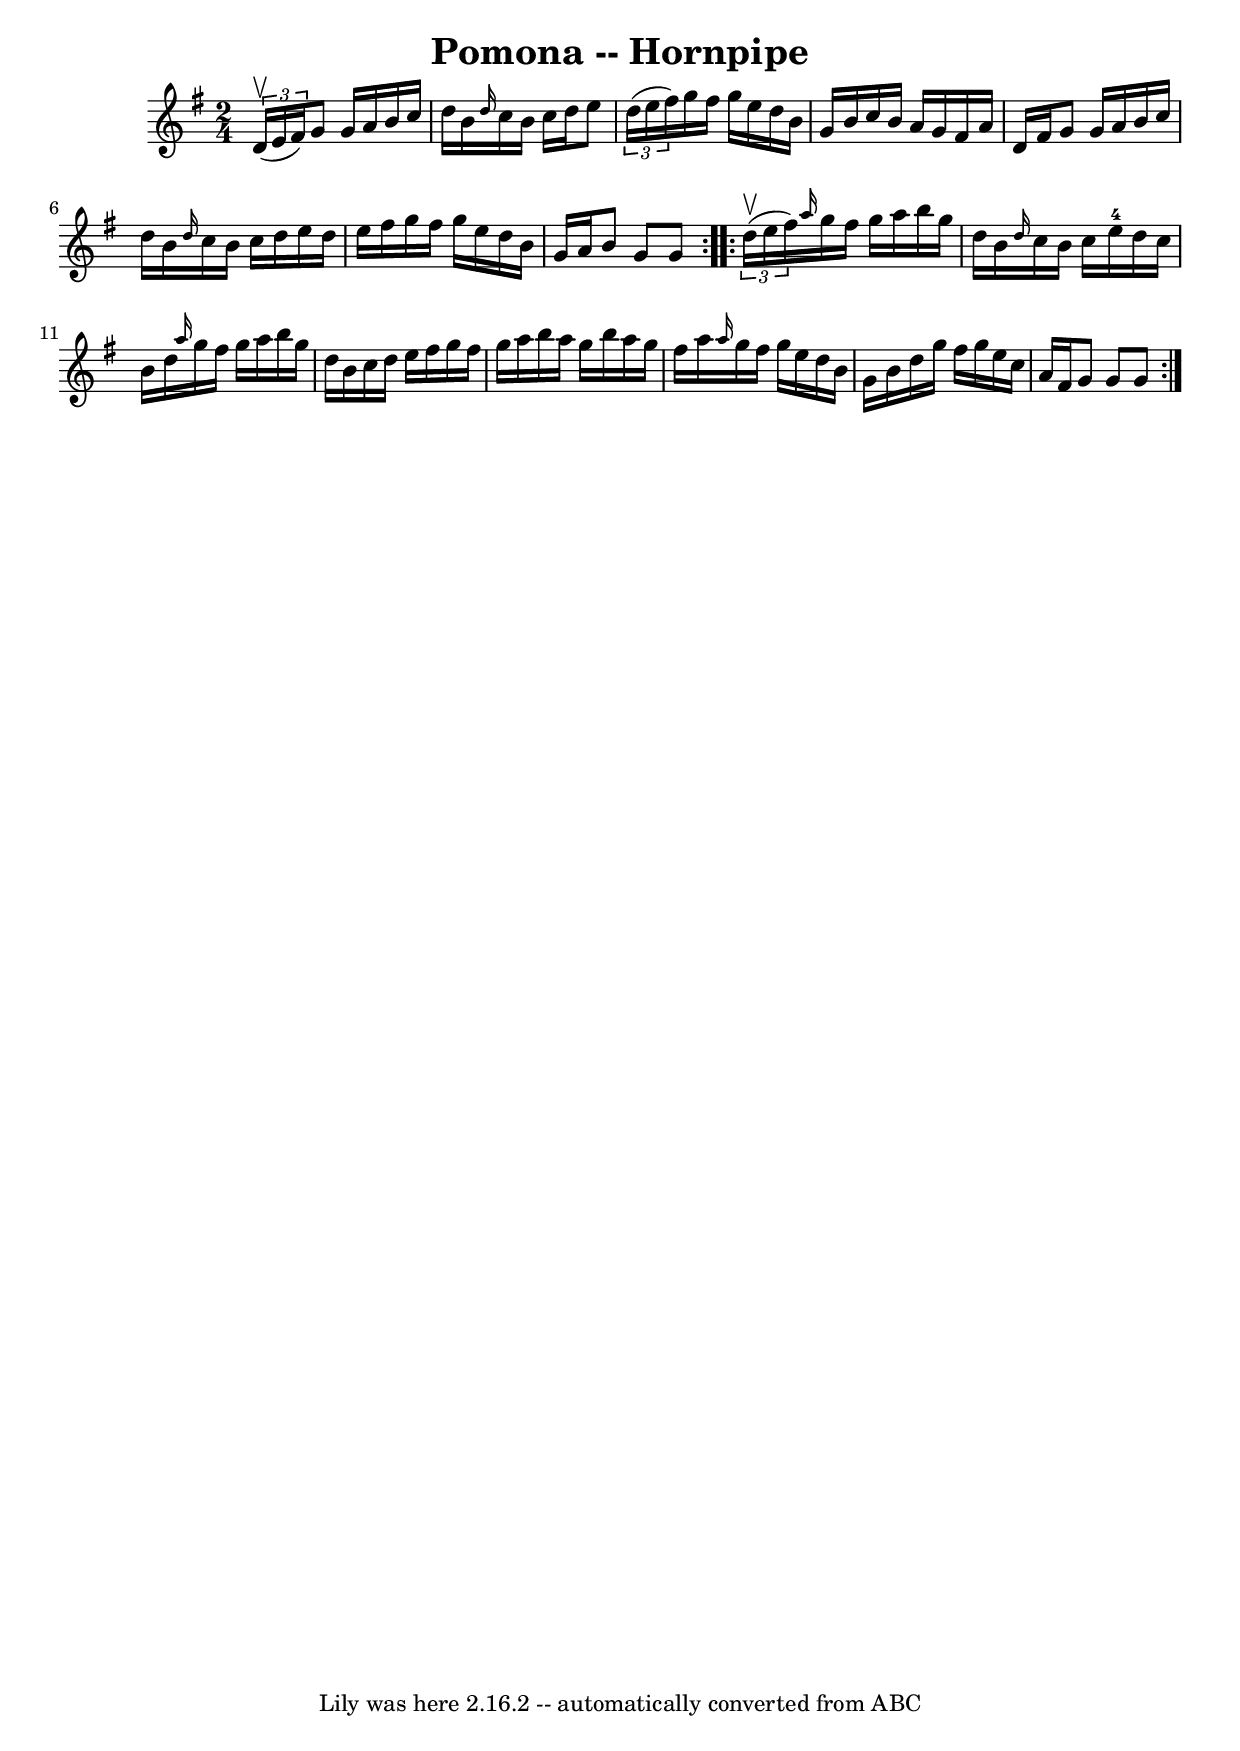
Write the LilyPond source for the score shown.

\version "2.7.40"
\include "Mammoth.ily"
\header {
	%% book = "Cole's 1000 Fiddle Tunes"
	crossRefNumber = "1"
	footnotes = ""
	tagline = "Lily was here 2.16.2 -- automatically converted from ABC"
	title = "Pomona -- Hornpipe"
}
voicedefault =  {


\repeat volta 2 {
\time 2/4 \key g \major   \times 2/3 { d'16 (^\upbow e'16 fis'16) } 
|
 g'8 g'16 a'16 b'16 c''16 d''16 b'16  |
 
\grace { d''16  } c''16 b'16 c''16 d''16 e''8    \times 2/3 {  
 d''16 (e''16 fis''16) } |
 g''16 fis''16 g''16 e''16 
 d''16 b'16 g'16 b'16  |
 c''16 b'16 a'16 g'16    
fis'16 a'16 d'16 fis'16  |
 g'8 g'16 a'16 b'16    
c''16 d''16 b'16  |
 \grace { d''16  } c''16 b'16 c''16  
 d''16 e''16 d''16 e''16 fis''16  |
 g''16 fis''16    
g''16 e''16 d''16 b'16 g'16 a'16  |
 b'8 g'8 g'8  
}     \repeat volta 2 {   \times 2/3 { d''16 (^\upbow e''16 fis''16) 
} |
 \grace { a''16  } g''16 fis''16 g''16 a''16 b''16   
 g''16 d''16 b'16  |
 \grace { d''16  } c''16 b'16 c''16 
 e''16-4 d''16 c''16 b'16 d''16  |
     \grace { a''16 
 } g''16 fis''16 g''16 a''16 b''16 g''16 d''16 b'16  
|
 c''16 d''16 e''16 fis''16 g''16 fis''16 g''16    
a''16  |
 b''16 a''16 g''16 b''16 a''16 g''16    
fis''16 a''16  |
 \grace { a''16  } g''16 fis''16 g''16    
e''16 d''16 b'16 g'16 b'16  |
 d''16 g''16 fis''16    
g''16 e''16 c''16 a'16 fis'16  |
 g'8 g'8 g'8  }   
}

\score{
    <<

	\context Staff="default"
	{
	    \voicedefault 
	}

    >>
	\layout {
	}
	\midi {}
}
